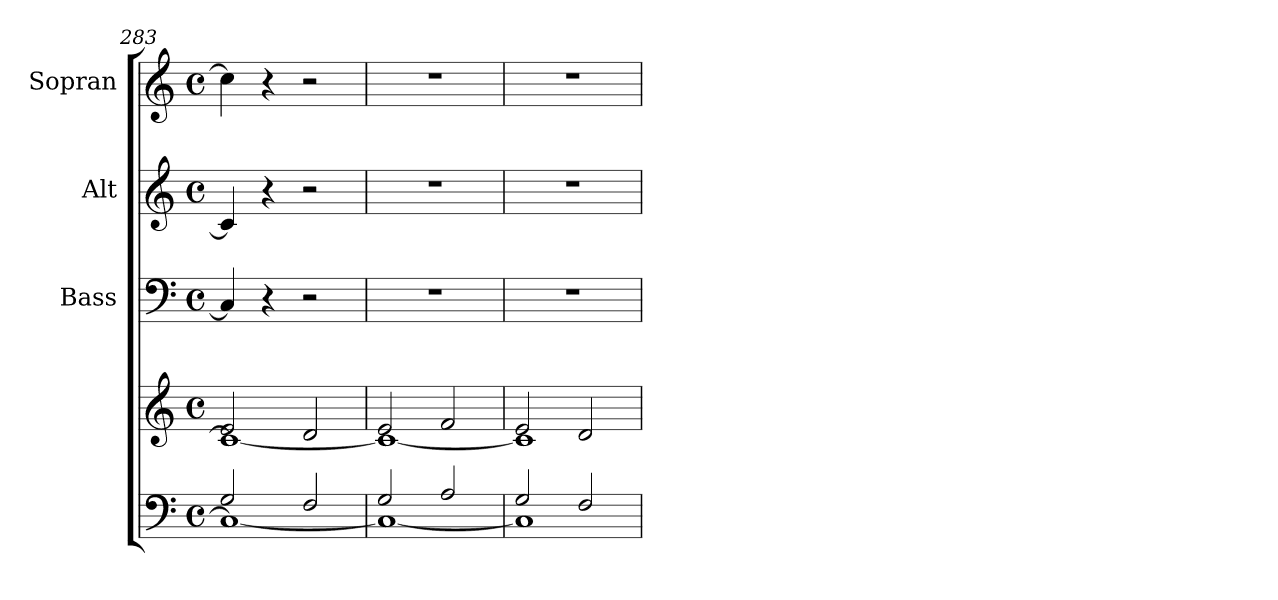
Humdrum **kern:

**kern	**kern	**kern	**kern	**kern
*part4	*part4	*part3	*part2	*part1
*staff5	*staff4	*staff3	*staff2	*staff1
*	*	*I"Bass	*I"Alt	*I"Sopran
*	*	*I'B.	*I'A	*I'S
*clefF4	*clefG2	*clefF4	*clefG2	*clefG2
*k[]	*k[]	*k[]	*k[]	*k[]
*C:	*C:	*C:	*C:	*C:
*M4/4	*M4/4	*M4/4	*M4/4	*M4/4
*met(c)	*met(c)	*met(c)	*met(c)	*met(c)
=283	=283	=283	=283	=283
*^	*^	*	*	*
2G/	1C_	2e/	1c_	4C/]	4c/]	4cc\]
.	.	.	.	4r	4r	4r
2F/	.	2d/	.	2r	2r	2r
=284	=284	=284	=284	=284	=284	=284
2G/	1C_	2e/	1c_	1r	1r	1r
2A/	.	2f/	.	.	.	.
=285	=285	=285	=285	=285	=285	=285
2G/	1C]	2e/	1c]	1r	1r	1r
2F/	.	2d/	.	.	.	.
*v	*v	*	*	*	*	*
*	*v	*v	*	*	*
=	=	=	=	=
*-	*-	*-	*-	*-
